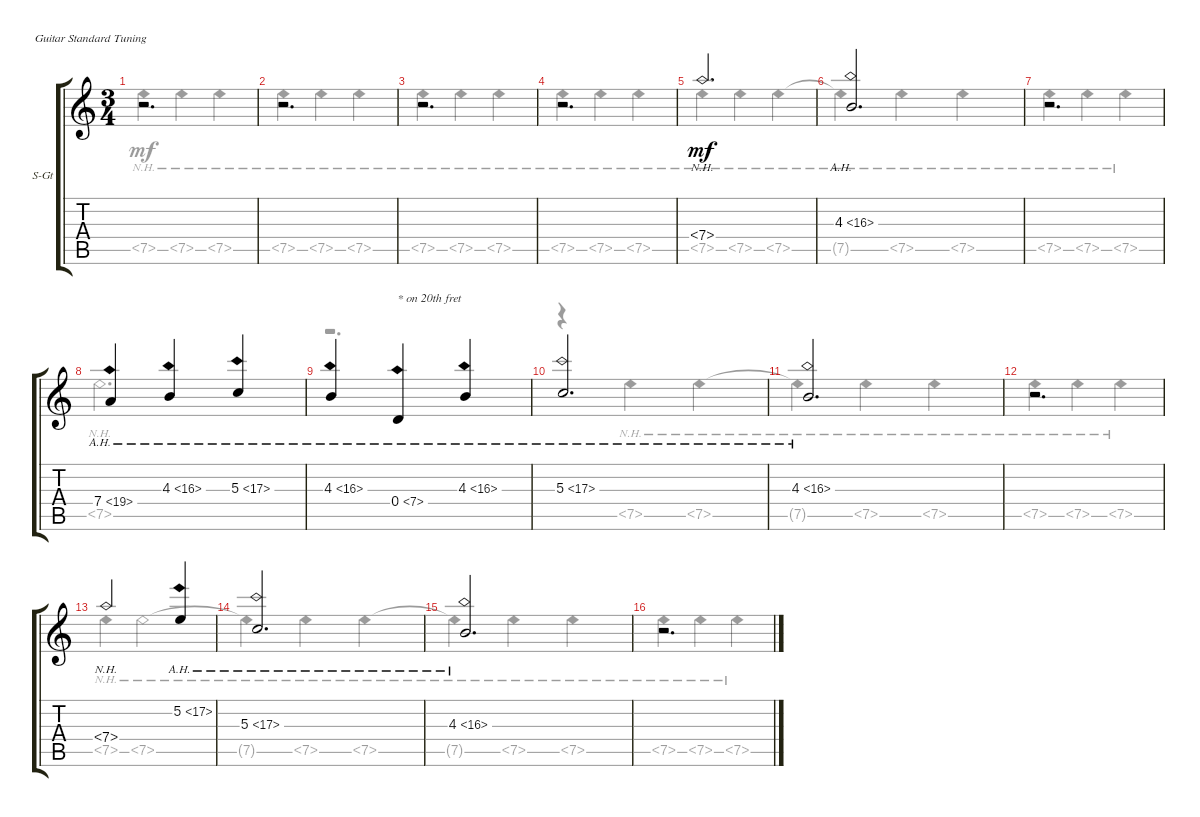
\defaultSystemsLayout 4
\bracketExtendMode groupsimilarinstruments
\firstSystemTrackNameOrientation horizontal
\otherSystemsTrackNameOrientation horizontal
\track ("Steel Guitar" "S-Gt") {instrument acousticguitarsteel}
\staff {score tabs}
\tuning (E4 B3 G3 D3 A2 E2)
\voice
\ts (3 4)
\tempo (110 hide)
\clef g2
\ks c
r.2{d dy mf instrument acousticguitarsteel} |
r.2{d} |
r.2{d} |
r.2{d} |
7.4{nh}.2{d} |
4.3{ah 12}.2{d} |
r.2{d} |
7.4{ah 12}.4 4.3{ah 12}.4 5.3{ah 12}.4 |
4.3{ah 12}.4 0.4{ah 7}.4{txt "* on 20th fret"} 4.3{ah 12}.4 |
5.3{ah 12}.2{d} |
4.3{ah 12}.2{d} |
r.2{d} |
7.4{nh}.2 5.2{ah 12}.4 |
5.3{ah 12}.2{d} |
4.3{ah 12}.2{d} |
r.2{d}
\voice
\clef g2
\ottava regular
\simile none
\ks c
7.5{nh}.4{dy mf} 7.5{nh}.4 7.5{nh}.4 |
7.5{nh}.4 7.5{nh}.4 7.5{nh}.4 |
7.5{nh}.4 7.5{nh}.4 7.5{nh}.4 |
7.5{nh}.4 7.5{nh}.4 7.5{nh}.4 |
7.5{nh}.4 7.5{nh}.4 7.5{nh}.4 |
7.5{nh t}.4 7.5{nh}.4 7.5{nh}.4 |
7.5{nh}.4 7.5{nh}.4 7.5{nh}.4 |
7.5{nh}.2{d} |
r.2{d} |
r.4 7.5{nh}.4 7.5{nh}.4 |
7.5{nh t}.4 7.5{nh}.4 7.5{nh}.4 |
7.5{nh}.4 7.5{nh}.4 7.5{nh}.4 |
7.5{nh}.4 7.5{nh}.2 |
7.5{nh t}.4 7.5{nh}.4 7.5{nh}.4 |
7.5{nh t}.4 7.5{nh}.4 7.5{nh}.4 |
7.5{nh}.4 7.5{nh}.4 7.5{nh}.4
